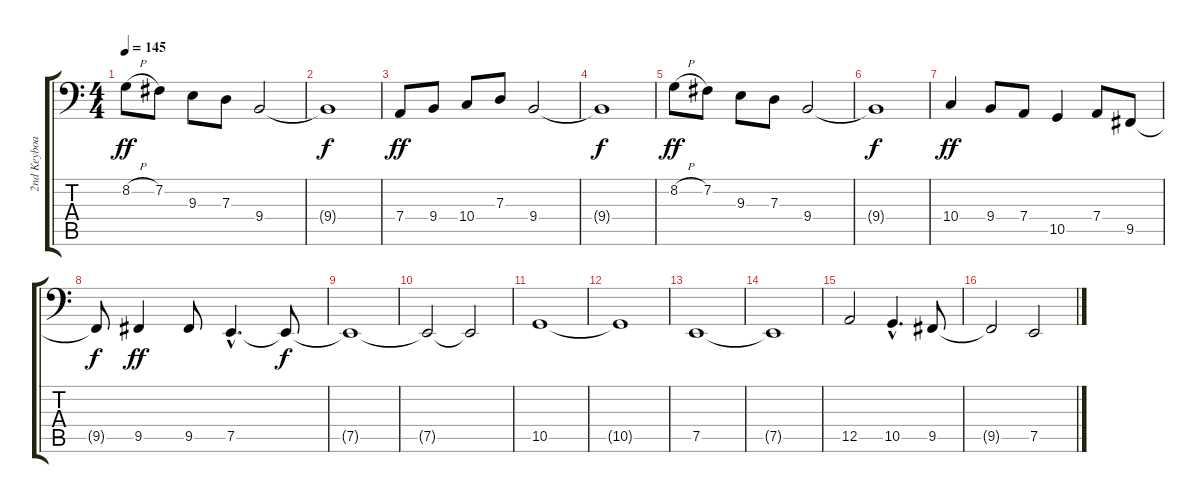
\track ("2nd Keyboard Synth" "2nd Keyboa") {instrument choiraahs}
\staff {score tabs}
\tuning (E3 B2 G2 D2 A1 E1) {hide}
\ts (4 4)
\tempo 145
\clef f4
\ks c
8.2{h}.8{dy ff} 7.2.8 9.3.8 7.3.8 9.4.2 |
9.4{t}.1{dy f} |
7.4.8{dy ff} 9.4.8 10.4.8 7.3.8 9.4.2 |
9.4{t}.1{dy f} |
8.2{h}.8{dy ff} 7.2.8 9.3.8 7.3.8 9.4.2 |
9.4{t}.1{dy f} |
10.4.4{dy ff} 9.4.8 7.4.8 10.5.4 7.4.8 9.5.8 |
9.5{t}.8{dy f} 9.5.4{dy ff} 9.5.8 7.5{hac}.4{d} 7.5{t}.8{dy f} |
7.5{t}.1 |
7.5{t}.2 7.5{t}.2 |
10.5.1 |
10.5{t}.1 |
7.5.1 |
7.5{t}.1 |
12.5.2 10.5{hac}.4{d} 9.5.8 |
9.5{t}.2 7.5.2
